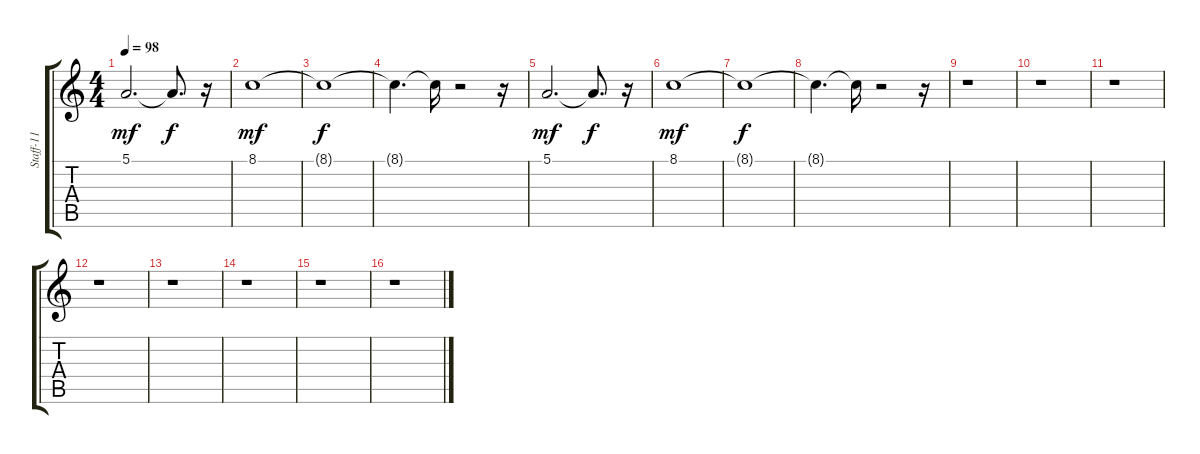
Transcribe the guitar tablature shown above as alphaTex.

\track ("Staff-11" "Staff-11") {instrument electricpiano1}
\staff {score tabs}
\tuning (E4 B3 G3 D3 A2 E2) {hide}
\ts (4 4)
\tempo 98
\clef g2
\ks c
5.1.2{d dy mf volume 1} 5.1{t}.8{d dy f} r.16 |
8.1.1{dy mf volume 1} |
8.1{t}.1{dy f} |
8.1{t}.4{d} 8.1{t}.16 r.2 r.16 |
5.1.2{d dy mf volume 1} 5.1{t}.8{d dy f} r.16 |
8.1.1{dy mf volume 1} |
8.1{t}.1{dy f} |
8.1{t}.4{d} 8.1{t}.16 r.2 r.16 |
r.1 |
r.1 |
r.1 |
r.1 |
r.1 |
r.1 |
r.1 |
r.1
